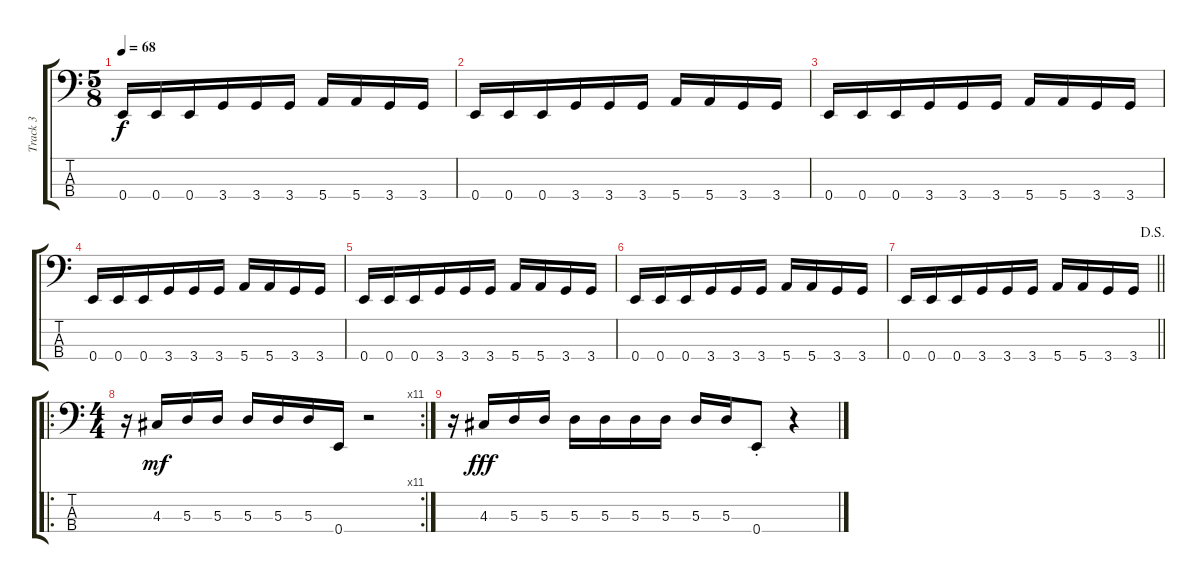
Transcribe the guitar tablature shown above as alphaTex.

\track ("Track 3" "Track 3") {instrument electricbassfinger}
\staff {score tabs}
\tuning (G2 D2 A1 E1) {hide}
\ts (5 8)
\tempo 68
\clef f4
\ks c
0.4.16{dy f} 0.4.16 0.4.16 3.4.16 3.4.16 3.4.16 5.4.16 5.4.16 3.4.16 3.4.16 |
0.4.16 0.4.16 0.4.16 3.4.16 3.4.16 3.4.16 5.4.16 5.4.16 3.4.16 3.4.16 |
0.4.16 0.4.16 0.4.16 3.4.16 3.4.16 3.4.16 5.4.16 5.4.16 3.4.16 3.4.16 |
0.4.16 0.4.16 0.4.16 3.4.16 3.4.16 3.4.16 5.4.16 5.4.16 3.4.16 3.4.16 |
0.4.16 0.4.16 0.4.16 3.4.16 3.4.16 3.4.16 5.4.16 5.4.16 3.4.16 3.4.16 |
0.4.16 0.4.16 0.4.16 3.4.16 3.4.16 3.4.16 5.4.16 5.4.16 3.4.16 3.4.16 |
\jump dalsegno
\barLineRight lightlight
0.4.16 0.4.16 0.4.16 3.4.16 3.4.16 3.4.16 5.4.16 5.4.16 3.4.16 3.4.16 |
\ro
\rc 11
\ts (4 4)
r.16 4.3.16{dy mf} 5.3.16 5.3.16 5.3.16 5.3.16 5.3.16 0.4.16 r.2 |
r.16 4.3.16{dy fff} 5.3.16 5.3.16 5.3.16 5.3.16 5.3.16 5.3.16 5.3.16 5.3.16 0.4{st}.8 r.4
